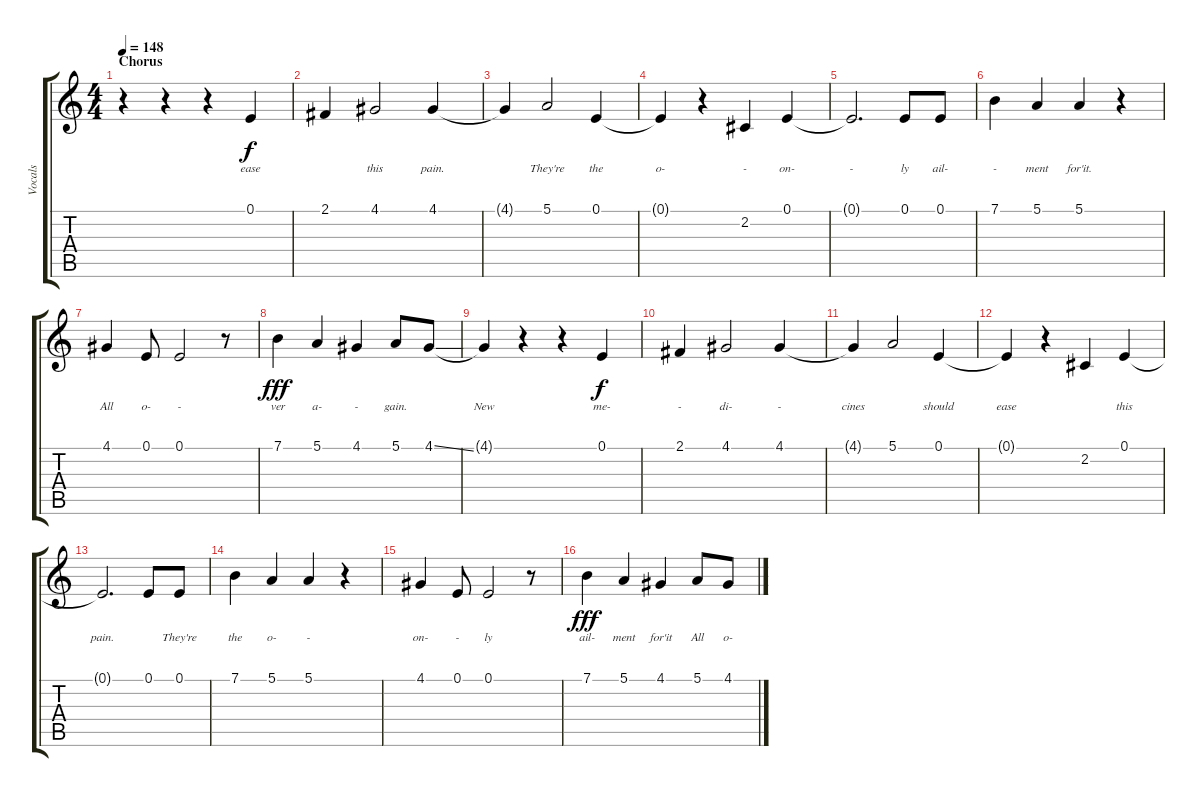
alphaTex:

\track ("Vocals" "Vocals") {instrument musicbox}
\staff {score tabs}
\tuning (E4 B3 G3 D3 A2 E2) {hide}
\ts (4 4)
\section ("" "Chorus")
\tempo 148
\clef g2
\ks c
r.4{dy fff} r.4 r.4 0.1.4{lyrics (0 "ease") lyrics (1 "") lyrics (2 "") lyrics (3 "") lyrics (4 "") dy f} |
2.1.4{lyrics (0 "") lyrics (1 "") lyrics (2 "") lyrics (3 "") lyrics (4 "")} 4.1.2{lyrics (0 "this") lyrics (1 "") lyrics (2 "") lyrics (3 "") lyrics (4 "")} 4.1.4{lyrics (0 "pain.") lyrics (1 "") lyrics (2 "") lyrics (3 "") lyrics (4 "")} |
4.1{t}.4{lyrics (0 "") lyrics (1 "") lyrics (2 "") lyrics (3 "") lyrics (4 "")} 5.1.2{lyrics (0 "They're") lyrics (1 "") lyrics (2 "") lyrics (3 "") lyrics (4 "")} 0.1.4{lyrics (0 "the") lyrics (1 "") lyrics (2 "") lyrics (3 "") lyrics (4 "")} |
0.1{t}.4{lyrics (0 "o-") lyrics (1 "") lyrics (2 "") lyrics (3 "") lyrics (4 "")} r.4 2.2.4{lyrics (0 "-") lyrics (1 "") lyrics (2 "") lyrics (3 "") lyrics (4 "")} 0.1.4{lyrics (0 "on-") lyrics (1 "") lyrics (2 "") lyrics (3 "") lyrics (4 "")} |
0.1{t}.2{d lyrics (0 "-") lyrics (1 "") lyrics (2 "") lyrics (3 "") lyrics (4 "")} 0.1.8{lyrics (0 "ly") lyrics (1 "") lyrics (2 "") lyrics (3 "") lyrics (4 "")} 0.1.8{lyrics (0 "ail-") lyrics (1 "") lyrics (2 "") lyrics (3 "") lyrics (4 "")} |
7.1.4{lyrics (0 "-") lyrics (1 "") lyrics (2 "") lyrics (3 "") lyrics (4 "")} 5.1.4{lyrics (0 "ment") lyrics (1 "") lyrics (2 "") lyrics (3 "") lyrics (4 "")} 5.1.4{lyrics (0 "for'it.") lyrics (1 "") lyrics (2 "") lyrics (3 "") lyrics (4 "")} r.4 |
4.1.4{lyrics (0 "All") lyrics (1 "") lyrics (2 "") lyrics (3 "") lyrics (4 "")} 0.1.8{lyrics (0 "o-") lyrics (1 "") lyrics (2 "") lyrics (3 "") lyrics (4 "")} 0.1.2{lyrics (0 "-") lyrics (1 "") lyrics (2 "") lyrics (3 "") lyrics (4 "")} r.8 |
7.1.4{lyrics (0 "ver") lyrics (1 "") lyrics (2 "") lyrics (3 "") lyrics (4 "") dy fff} 5.1.4{lyrics (0 "a-") lyrics (1 "") lyrics (2 "") lyrics (3 "") lyrics (4 "")} 4.1.4{lyrics (0 "-") lyrics (1 "") lyrics (2 "") lyrics (3 "") lyrics (4 "")} 5.1.8{lyrics (0 "gain.") lyrics (1 "") lyrics (2 "") lyrics (3 "") lyrics (4 "")} 4.1{ss}.8{lyrics (0 "") lyrics (1 "") lyrics (2 "") lyrics (3 "") lyrics (4 "")} |
4.1{t}.4{lyrics (0 "New") lyrics (1 "") lyrics (2 "") lyrics (3 "") lyrics (4 "")} r.4 r.4 0.1.4{lyrics (0 "me-") lyrics (1 "") lyrics (2 "") lyrics (3 "") lyrics (4 "") dy f} |
2.1.4{lyrics (0 "-") lyrics (1 "") lyrics (2 "") lyrics (3 "") lyrics (4 "")} 4.1.2{lyrics (0 "di-") lyrics (1 "") lyrics (2 "") lyrics (3 "") lyrics (4 "")} 4.1.4{lyrics (0 "-") lyrics (1 "") lyrics (2 "") lyrics (3 "") lyrics (4 "")} |
4.1{t}.4{lyrics (0 "cines") lyrics (1 "") lyrics (2 "") lyrics (3 "") lyrics (4 "")} 5.1.2{lyrics (0 "") lyrics (1 "") lyrics (2 "") lyrics (3 "") lyrics (4 "")} 0.1.4{lyrics (0 "should") lyrics (1 "") lyrics (2 "") lyrics (3 "") lyrics (4 "")} |
0.1{t}.4{lyrics (0 "ease") lyrics (1 "") lyrics (2 "") lyrics (3 "") lyrics (4 "")} r.4 2.2.4{lyrics (0 "") lyrics (1 "") lyrics (2 "") lyrics (3 "") lyrics (4 "")} 0.1.4{lyrics (0 "this") lyrics (1 "") lyrics (2 "") lyrics (3 "") lyrics (4 "")} |
0.1{t}.2{d lyrics (0 "pain.") lyrics (1 "") lyrics (2 "") lyrics (3 "") lyrics (4 "")} 0.1.8{lyrics (0 "") lyrics (1 "") lyrics (2 "") lyrics (3 "") lyrics (4 "")} 0.1.8{lyrics (0 "They're") lyrics (1 "") lyrics (2 "") lyrics (3 "") lyrics (4 "")} |
7.1.4{lyrics (0 "the") lyrics (1 "") lyrics (2 "") lyrics (3 "") lyrics (4 "")} 5.1.4{lyrics (0 "o-") lyrics (1 "") lyrics (2 "") lyrics (3 "") lyrics (4 "")} 5.1.4{lyrics (0 "-") lyrics (1 "") lyrics (2 "") lyrics (3 "") lyrics (4 "")} r.4 |
4.1.4{lyrics (0 "on-") lyrics (1 "") lyrics (2 "") lyrics (3 "") lyrics (4 "")} 0.1.8{lyrics (0 "-") lyrics (1 "") lyrics (2 "") lyrics (3 "") lyrics (4 "")} 0.1.2{lyrics (0 "ly") lyrics (1 "") lyrics (2 "") lyrics (3 "") lyrics (4 "")} r.8 |
7.1.4{lyrics (0 "ail-") lyrics (1 "") lyrics (2 "") lyrics (3 "") lyrics (4 "") dy fff} 5.1.4{lyrics (0 "ment") lyrics (1 "") lyrics (2 "") lyrics (3 "") lyrics (4 "")} 4.1.4{lyrics (0 "for'it") lyrics (1 "") lyrics (2 "") lyrics (3 "") lyrics (4 "")} 5.1.8{lyrics (0 "All") lyrics (1 "") lyrics (2 "") lyrics (3 "") lyrics (4 "")} 4.1{ss}.8{lyrics (0 "o-") lyrics (1 "") lyrics (2 "") lyrics (3 "") lyrics (4 "")}
